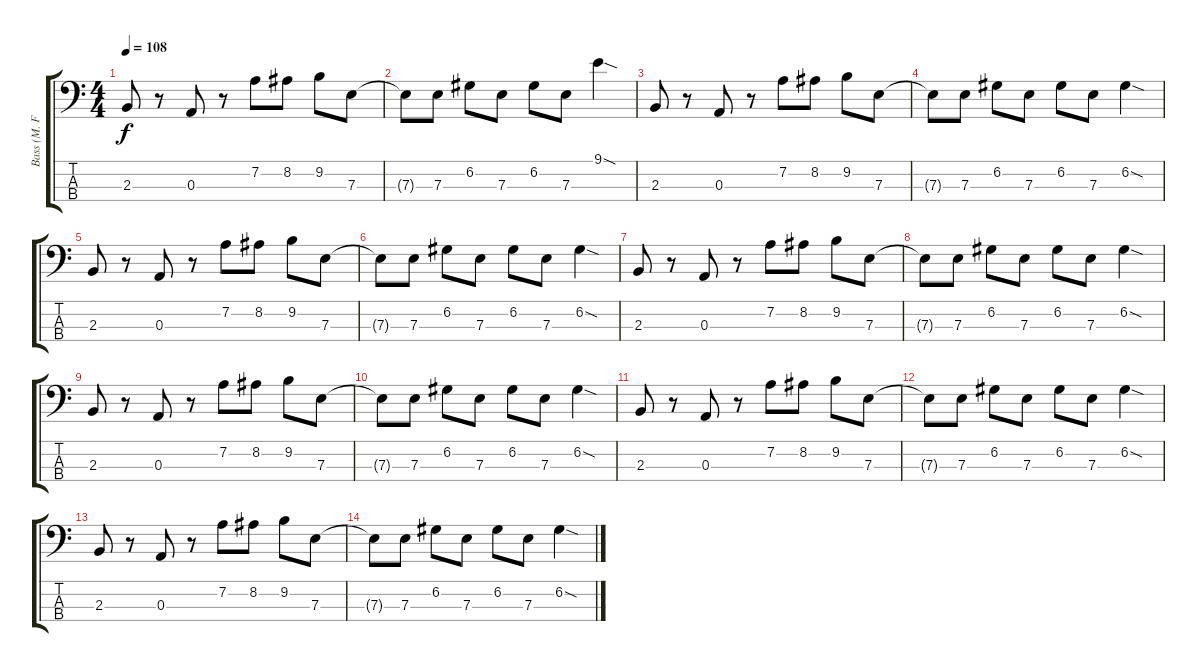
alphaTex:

\track ("Bass (M. Foster)" "Bass (M. F") {instrument electricbassfinger}
\staff {score tabs}
\tuning (G2 D2 A1 E1) {hide}
\ts (4 4)
\tempo 108
\clef f4
\ks c
2.3.8{dy f} r.8 0.3.8 r.8 7.2.8 8.2.8 9.2.8 7.3.8 |
7.3{t}.8 7.3.8 6.2.8 7.3.8 6.2.8 7.3.8 9.1{sod}.4 |
2.3.8 r.8 0.3.8 r.8 7.2.8 8.2.8 9.2.8 7.3.8 |
7.3{t}.8 7.3.8 6.2.8 7.3.8 6.2.8 7.3.8 6.2{sod}.4 |
2.3.8 r.8 0.3.8 r.8 7.2.8 8.2.8 9.2.8 7.3.8 |
7.3{t}.8 7.3.8 6.2.8 7.3.8 6.2.8 7.3.8 6.2{sod}.4 |
2.3.8 r.8 0.3.8 r.8 7.2.8 8.2.8 9.2.8 7.3.8 |
7.3{t}.8 7.3.8 6.2.8 7.3.8 6.2.8 7.3.8 6.2{sod}.4 |
2.3.8 r.8 0.3.8 r.8 7.2.8 8.2.8 9.2.8 7.3.8 |
7.3{t}.8 7.3.8 6.2.8 7.3.8 6.2.8 7.3.8 6.2{sod}.4 |
2.3.8 r.8 0.3.8 r.8 7.2.8 8.2.8 9.2.8 7.3.8 |
7.3{t}.8 7.3.8 6.2.8 7.3.8 6.2.8 7.3.8 6.2{sod}.4 |
2.3.8 r.8 0.3.8 r.8 7.2.8 8.2.8 9.2.8 7.3.8 |
7.3{t}.8 7.3.8 6.2.8 7.3.8 6.2.8 7.3.8 6.2{sod}.4
